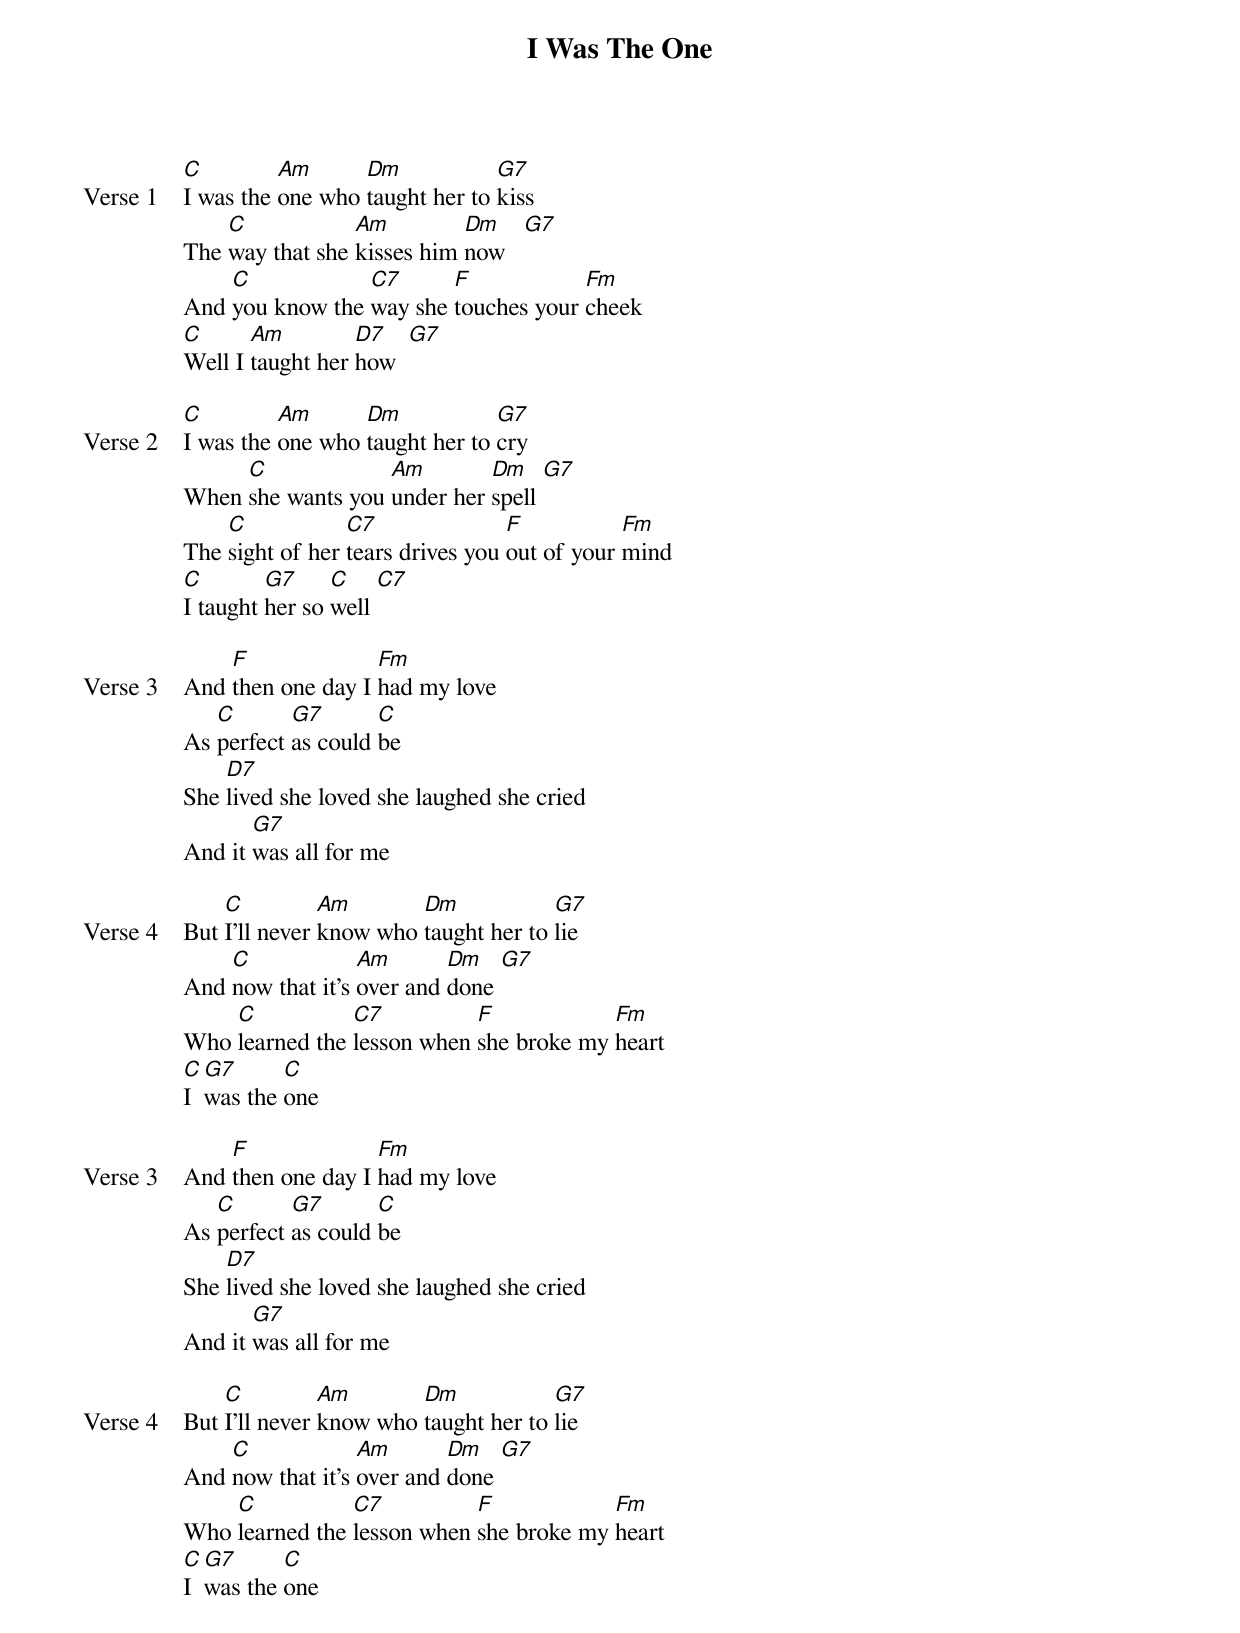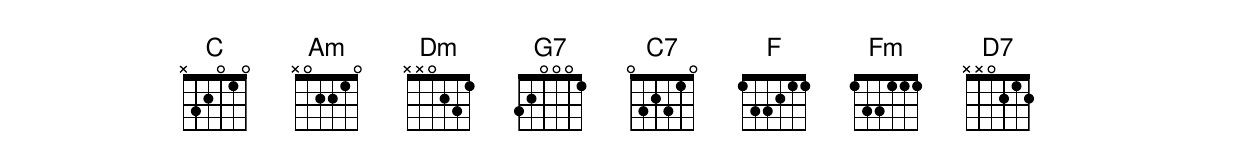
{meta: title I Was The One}
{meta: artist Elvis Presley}
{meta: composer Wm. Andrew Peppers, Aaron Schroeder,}

{start_of_verse: Verse 1}
[C]I was the [Am]one who [Dm]taught her to [G7]kiss
The [C]way that she [Am]kisses him [Dm]now   [G7]
And [C]you know the [C7]way she [F]touches your [Fm]cheek
[C]Well I [Am]taught her [D7]how  [G7]
{end_of_verse}

{start_of_verse: Verse 2}
[C]I was the [Am]one who [Dm]taught her to [G7]cry
When [C]she wants you [Am]under her [Dm]spell [G7]
The [C]sight of her [C7]tears drives you [F]out of your [Fm]mind
[C]I taught [G7]her so [C]well [C7]
{end_of_verse}

{start_of_verse: Verse 3}
And [F]then one day I [Fm]had my love
As [C]perfect [G7]as could [C]be
She [D7]lived she loved she laughed she cried
And it [G7]was all for me
{end_of_verse}

{start_of_verse: Verse 4}
But [C]I'll never [Am]know who [Dm]taught her to [G7]lie
And [C]now that it's [Am]over and [Dm]done [G7]
Who [C]learned the [C7]lesson when [F]she broke my [Fm]heart
[C]I [G7]was the [C]one
{end_of_verse}

{start_of_verse: Verse 3}
And [F]then one day I [Fm]had my love
As [C]perfect [G7]as could [C]be
She [D7]lived she loved she laughed she cried
And it [G7]was all for me
{end_of_verse}

{start_of_verse: Verse 4}
But [C]I'll never [Am]know who [Dm]taught her to [G7]lie
And [C]now that it's [Am]over and [Dm]done [G7]
Who [C]learned the [C7]lesson when [F]she broke my [Fm]heart
[C]I [G7]was the [C]one
{end_of_verse}
